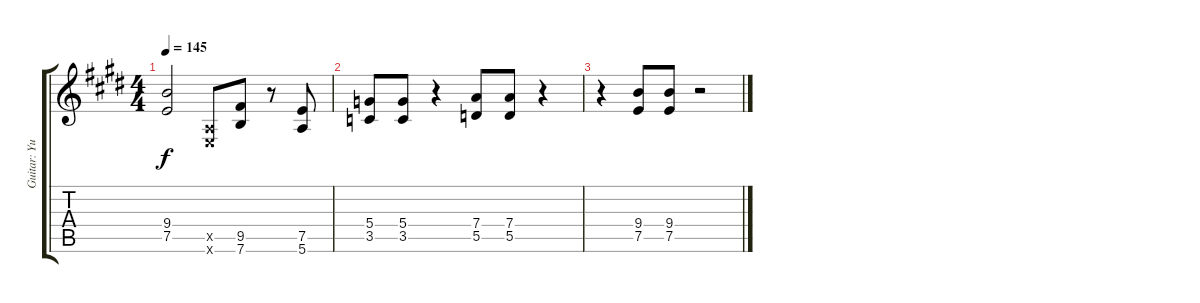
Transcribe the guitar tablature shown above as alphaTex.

\track ("Guitar: Yui Hirasawa" "Guitar: Yu") {instrument distortionguitar}
\staff {score tabs}
\tuning (E4 B3 G3 D3 A2 E2) {hide}
\ts (4 4)
\tempo 145
\clef g2
\ks e
(9.4 7.5).2{dy f} (0.5{x} 0.6{x}).8 (9.5 7.6).8 r.8 (7.5 5.6).8 |
(5.4 3.5).8 (5.4 3.5).8 r.4 (7.4 5.5).8 (7.4 5.5).8 r.4 |
r.4 (9.4 7.5).8 (9.4 7.5).8 r.2
